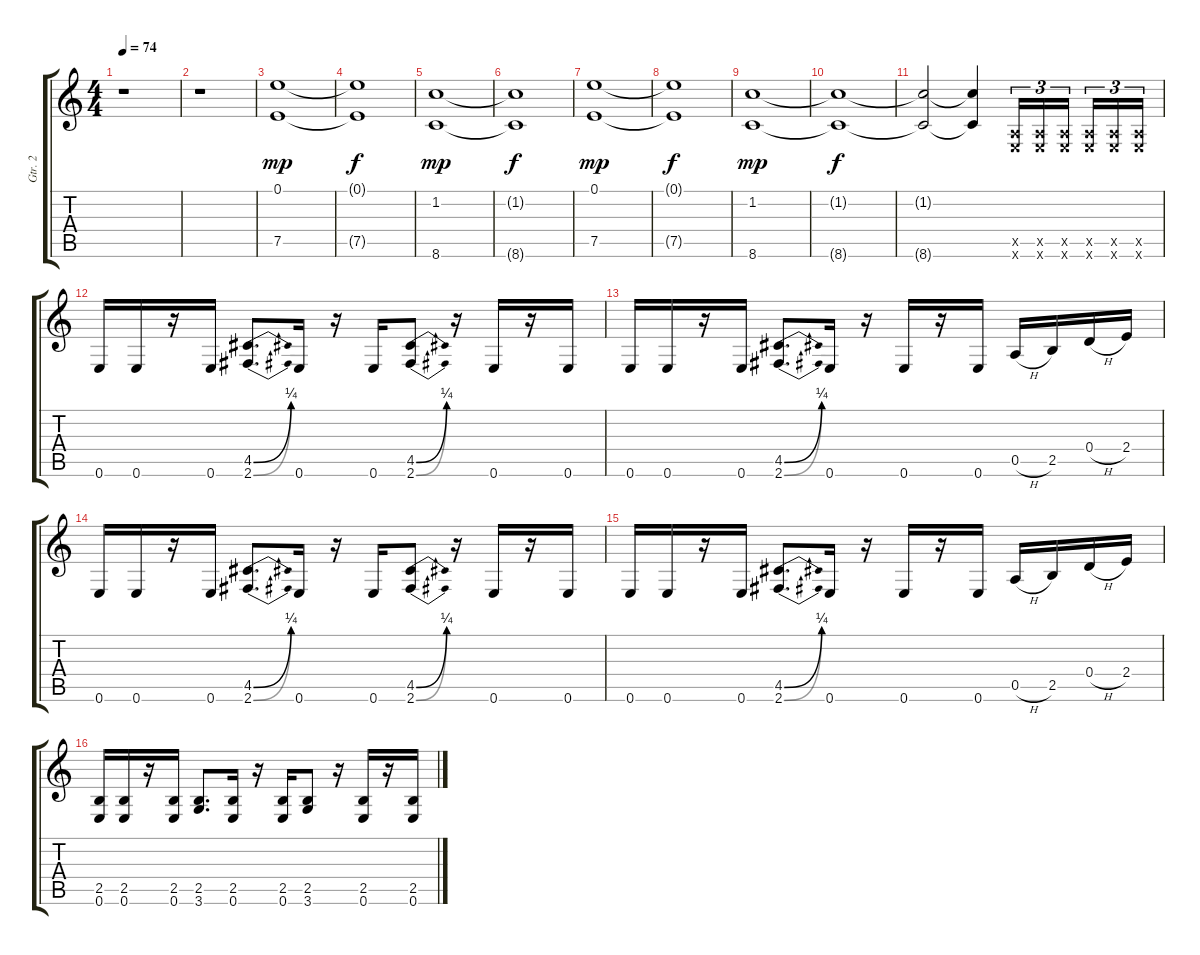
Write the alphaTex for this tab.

\track ("Gtr. 2" "Gtr. 2") {instrument overdrivenguitar}
\staff {score tabs}
\tuning (E4 B3 G3 D3 A2 E2) {hide}
\ts (4 4)
\tempo 74
\clef g2
\ks c
r.1{dy mp instrument overdrivenguitar} |
r.1 |
(0.1 7.5).1{instrument synthstrings1} |
(0.1{t} 7.5{t}).1{dy f} |
(1.2 8.6).1{dy mp} |
(1.2{t} 8.6{t}).1{dy f} |
(0.1 7.5).1{dy mp} |
(0.1{t} 7.5{t}).1{dy f} |
(1.2 8.6).1{dy mp} |
(1.2{t} 8.6{t}).1{dy f} |
(1.2{t} 8.6{t}).2 (1.2{t} 8.6{t}).4 (0.5{x} 0.6{x}).16{tu (3 2) instrument guitarfretnoise} (0.5{x} 0.6{x}).16{tu (3 2)} (0.5{x} 0.6{x}).16{tu (3 2)} (0.5{x} 0.6{x}).16{tu (3 2)} (0.5{x} 0.6{x}).16{tu (3 2)} (0.5{x} 0.6{x}).16{tu (3 2)} |
0.6.16{instrument overdrivenguitar} 0.6.16 r.16 0.6.16 (4.5{be (bend 0 0 60 1)} 2.6{be (bend 0 0 60 1)}).8{d} 0.6.16 r.16 0.6.16 (4.5{be (bend 0 0 60 1)} 2.6{be (bend 0 0 60 1)}).8 r.16 0.6.16 r.16 0.6.16 |
0.6.16 0.6.16 r.16 0.6.16 (4.5{be (bend 0 0 60 1)} 2.6{be (bend 0 0 60 1)}).8{d} 0.6.16 r.16 0.6.16 r.16 0.6.16 0.5{h}.16 2.5.16 0.4{h}.16 2.4.16 |
0.6.16 0.6.16 r.16 0.6.16 (4.5{be (bend 0 0 60 1)} 2.6{be (bend 0 0 60 1)}).8{d} 0.6.16 r.16 0.6.16 (4.5{be (bend 0 0 60 1)} 2.6{be (bend 0 0 60 1)}).8 r.16 0.6.16 r.16 0.6.16 |
0.6.16 0.6.16 r.16 0.6.16 (4.5{be (bend 0 0 60 1)} 2.6{be (bend 0 0 60 1)}).8{d} 0.6.16 r.16 0.6.16 r.16 0.6.16 0.5{h}.16 2.5.16 0.4{h}.16 2.4.16 |
(2.5 0.6).16 (2.5 0.6).16 r.16 (2.5 0.6).16 (2.5 3.6).8{d} (2.5 0.6).16 r.16 (2.5 0.6).16 (2.5 3.6).8 r.16 (2.5 0.6).16 r.16 (2.5 0.6).16
